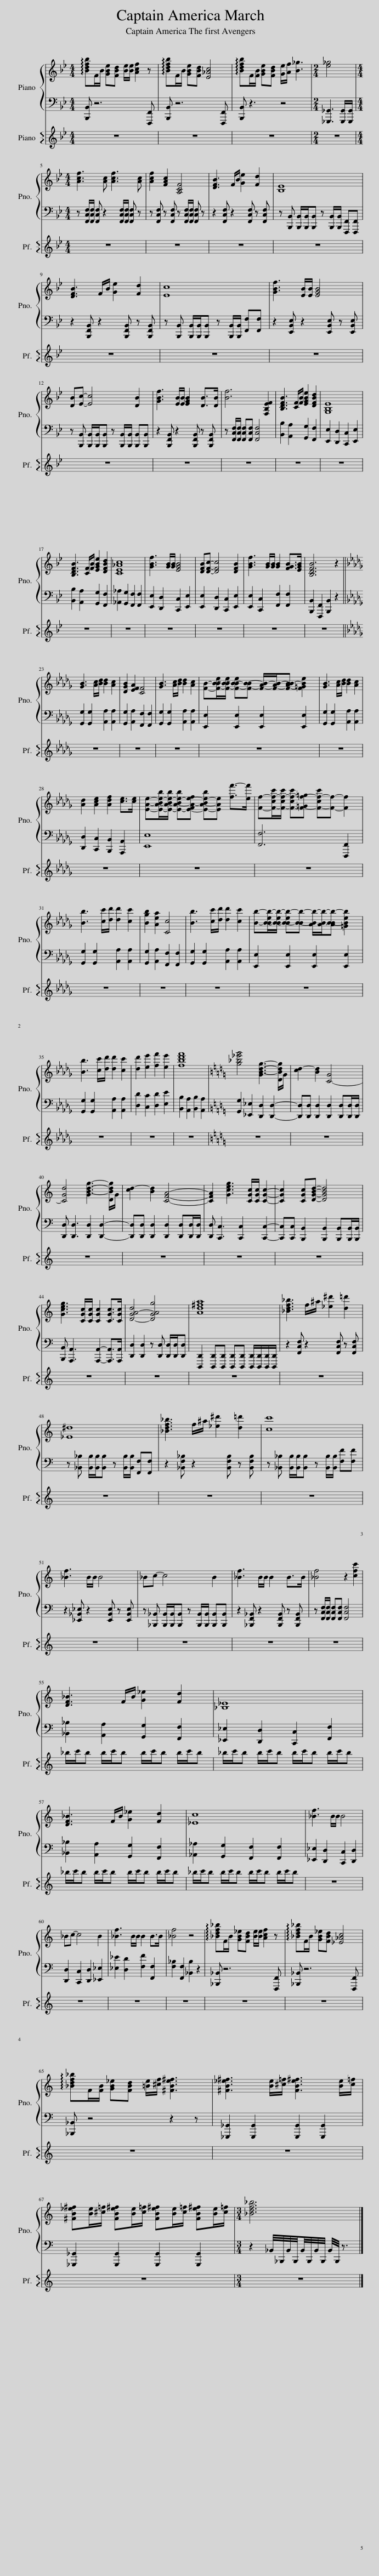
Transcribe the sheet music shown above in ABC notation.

X:1
%%score { 1 | 2 } 3
L:1/8
M:4/4
I:linebreak $
K:Bb
V:1 treble
V:2 bass
V:3 treble
V:1
 !arpeggio![Bdfb]F/B/ [GBe][FBd] [Be]/[Be]/ [Acf]2 z | !arpeggio![Bdfb]F/B/ [GBe][FBd] [E_Ac]4 | !arpeggio![Bdfb]F/[FB]/ [GBe][FBd] [Ge]/[Af]/ [B_g]3 |[M:2/4] [e_g]4 |$[M:4/4] [Acf]3 [Ac] [Acf]3 [Ac] | %5
 [Acf]2 [FAc]2 [A,CF]4 | [DFB]3 F/B/ [Ge]2 [Fd]2 | [B,E]8 |$ [DFB]3 F/B/ [Ge]2 [Fd]2 | [Ec]8 | %10
 [GBf]3 [EB]/[EB]/ [EGB]4 |$ [DB][Ec]- [Ec]4 [DB]2 | [GBf]3 [EB]/[EB]/ [EGB]2 [DB]>[DB] | [Bf]6 [F,B,EF]2 | [B,DFB]3 [CF]/[FB]/ [EGBe]2 [DFBd]2 | %15
 [G,B,E]8 |$ [B,DFB]3 [CF]/[FB]/ [EGBe]2 [DFBd]2 | [CE_Ac]8 | [GBf]3 [GB]/[GB]/ [EGB]4 | [DFB][DFc]- [DFc]4 [DFB]2 | %20
 [GBf]3 [GB]/[GB]/ [GB]2 [FGB]>[EGB] | [B,DFB]6 z2 ||$[K:Db] [GB]3 [Ac]/[Bd]/ [Bd]2 [Ac]2 | [DGB]2 [EFA]2 [CF]4 | [GB]3 [Ac]/[Bd]/ [Bd]2 [Ac]2 | %25
 [FB]-[F-B-Be]/[F-B-Be]/ [F-B-Be][F-B-B] [F-AB-]/[F-AB-]/[F-AB-B] [F=GBe]2 | [GB]3 [Ac]/[Bd]/ [Bd]2 [Ac]2 |$ [Ad]2 [Ace]2 [Adf]2 [ce]>[ce] | [EAe]-[E-A-Be-b]/[E-A-Be-b]/ [E-A-Be-b][E-FA-e-f] [E-A-Be-b][EAe] [ff'-]>[ef'] | [Ff]-[F-cf-c']/[F-cf-c']/ [F-cf-c'][F-=Gf-=g] [F-cf-c'][Ff]- [Ff]2 |$ %30
 [Bb]3 [cc']/[dd']/ [dd']2 [cc']2 | [Bgb]2 [Aea]2 [Cc]4 | [Bb]3 [cc']/[dd']/ [dd']2 [cc']2 | [Bb]-[B-Beb-]/[B-Beb-]/ [B-Beb-][B-Bb-] [AB-b-]/[AB-b-]/[AB-Bb-] [=GBeb]2 |$ [Bb]3 [cc']/[dd']/ [dd']2 [cc']2 | %35
 [dd']2 [ee']2 [ff']2 [ee']2 | [fbd'f']8 |[K:C] [g_b_e'g']4 [GB-d-g-]3 [DBdg]/G/ | [cd-]2 [Bd]2 [C-G]4 |$ [CGd]4 [GB-d-g-]3 [DBdg]/G/ | %40
 [cd-]2 [Bd]2 [CFA]4- | [CFA]2 [Gceg]3 [CGc]/[CGc]/ [CGc]2- | [CGc]2 [CGc][DGBd]- [DGBd]4 |$ [Gceg]3 [CGc]/[CGc]/ [CGc]2 [CGc]>[CGc] | [D-GA-d]4 [DGAg]4 | %45
 [Ad^fa]8 | [_Bdf_b]3 f/^a/ [_e^d']2 [d=d']2 |$ [_E^d]8 | [_Bdf_b]3 f/^a/ [_e^d']2 [d=d']2 | [cc']8 |$ %50
 [_Bf]3 B/B/ B4 | _Bc- c4 B2 | [_Bf]3 B/B/ B2 B>B | [_Bf]4 z2 [cfc']2 |$ [DF_B]3 F/B/ [G_e]2 [Fd]2 | %55
 [_B,_E]8 |$ [DF_B]3 F/B/ [G_e]2 [Fd]2 | [_Ec]8 | [_Bf]3 B/B/ B4 |$ _Bc- c4 B2 | %60
 [_Bf]3 B/B/ B2 B>B | [_Bf]4 z4 | !arpeggio![_Bdf_b]F/B/ [GB_e][FBd] [Be]/[Be]/ [Acf]2 z | !arpeggio![_Bdf_b]F/B/ [GB_e][FBd] [_E_Ac]4 |$ !arpeggio![_Bdf_b]F/[FB]/ [GB_e][FBd] [=Be]/[^cf]/ [^FBe^f]3 | %65
 [^FB_e^f]3 [Be]/[^c=f]/ [FBe^f]3 [Be]/[c=f]/ |$ [^FB_e^f][Be]/[^c=f]/ [FBe^f][Be]/[c=f]/ [FBe^f][Be]/[c=f]/ [FBe^f][Be]/[c=f]/ |[M:3/4] [_Bdf_b]6 |] %68
V:2
 [B,,,B,,] z6 [F,,,F,,] | [B,,,B,,] z6 [F,,,F,,] | [B,,,B,,] z3 z4 |[M:2/4] [_G,,,_G,,]3 [G,,,G,,]/[G,,,G,,]/ |$[M:4/4] z [F,,C,F,]/[F,,C,F,]/ [F,,C,F,] z2 [F,,C,F,]/[F,,C,F,]/ [F,,C,F,] z | %5
 z [F,,C,F,] z [F,,C,F,] z [F,,C,F,]/[F,,C,F,]/ [F,,C,F,] z | z2 [F,,C,F,] z2 [F,,C,F,] z [F,,C,F,] | z [B,,,B,,] [B,,,B,,]/[B,,,B,,]/[B,,,B,,] z [B,,,B,,]/[B,,,B,,]/ [F,,,F,,][F,,,F,,] |$ z2 [B,,,F,,B,,] z2 [B,,,F,,B,,] z [B,,,F,,B,,] | z [B,,,B,,] [B,,,B,,]/[B,,,B,,]/[B,,,B,,] z [B,,,B,,]/[B,,,B,,]/ [F,,F,][F,,F,] | %10
 z2 [E,,B,,E,] z2 [E,,B,,E,] z [E,,B,,E,] |$ z [B,,,B,,] [B,,,B,,]/[B,,,B,,]/[B,,,B,,] z [B,,,B,,]/[B,,,B,,]/ [B,,,B,,][B,,,B,,] | z2 [B,,,F,,B,,] z2 [B,,,F,,B,,] z [B,,,F,,B,,] | z [F,,C,F,]/[F,,C,F,]/ [F,,C,F,][F,,C,F,] [F,,C,F,]4 | [B,,B,]2 [A,,A,]2 [G,,G,]2 [F,,F,]2 | %15
 [E,,E,]2 [D,,D,]2 [C,,C,]2 [E,,E,]2 |$ [B,,B,]2 [A,,A,]2 [G,,G,]2 [F,,F,]2 | [_A,,_A,]2 [G,,G,]2 [F,,F,]2 [F,,F,]2 | [E,,E,]2 [D,,D,]2 [C,,C,]2 [E,,E,]2 | [E,,E,]2 [D,,D,]2 [C,,C,]2 [E,,E,]2 | %20
 [E,,E,]2 [C,,C,]2 [F,,F,]2 [F,,F,]2 | [B,,,B,,]2 [F,,,F,,]2 [B,,,B,,]2 z2 ||$[K:Db] [G,,G,]2 [G,,G,]2 [A,,A,]2 [A,,A,]2 | [G,,G,]2 [A,,A,]2 [F,,F,]2 [F,,F,]2 | [G,,G,]2 [G,,G,]2 [A,,A,]2 [A,,A,]2 | %25
 [E,,E,]2 [E,,E,]2 [E,,E,]2 [E,,E,]2 | [G,,G,]2 [G,,G,]2 [A,,A,]2 [A,,A,]2 |$ [D,,D,]2 [C,,C,]2 [B,,,B,,]2 [A,,,A,,]2 | [E,,E,]8 | [F,,F,]6 [F,,,F,,]2 |$ %30
 [G,,G,]2 [G,,G,]2 [A,,A,]2 [A,,A,]2 | [G,,G,]2 [A,,A,]2 [F,,F,]2 [F,,F,]2 | [G,,G,]2 [G,,G,]2 [A,,A,]2 [A,,A,]2 | [E,,E,]2 [E,,E,]2 [E,,E,]2 [E,,E,]2 |$ [G,,G,]2 [G,,G,]2 [A,,A,]2 [A,,A,]2 | %35
 [D,D]2 [C,C]2 [D,D]2 [E,E]2 | [B,,B,]2 [A,,A,]2 [B,,B,]2 [A,,A,]2 |[K:C] [G,,G,]2 [_E,,_E,]2 [D,,D,]2 [D,,D,]2- | [D,,D,][D,,D,] [D,,D,]2 [D,,D,]2 [D,,D,][D,,D,]/[D,,D,]/ |$ [D,,D,] [D,,D,]3 [D,,D,]2 [D,,D,]2- | %40
 [D,,D,][D,,D,] [D,,D,]2 [D,,D,]2 [D,,D,][D,,D,]/[D,,D,]/ | [D,,D,] [C,,C,]3 [C,,C,]2 [C,,C,]2- | [C,,C,][C,,C,] [B,,,B,,]2 [B,,,B,,]2 [B,,,B,,][B,,,B,,]/[B,,,B,,]/ |$ [B,,,B,,] [A,,,A,,]3 [A,,,A,,]2- [A,,,A,,]>[A,,,A,,] | [D,,D,]2 [D,,D,]2 z [D,,D,] [D,,D,]/[D,,D,]/[D,,D,] | %45
 [D,,,D,,]2 [D,,,D,,][D,,,D,,] [D,,,D,,][D,,,D,,] [D,,,D,,]/[D,,,D,,]/[D,,,D,,]/[D,,,D,,]/ | z2 [F,,C,F,] z2 [F,,C,F,] z [F,,C,F,] |$ z [_B,,_B,] [B,,B,]/[B,,B,]/[B,,B,] z [B,,B,]/[B,,B,]/ [F,,F,][F,,F,] | z2 [_B,,F,_B,] z2 [B,,F,B,] z [B,,F,B,] | z [_B,,_B,] [B,,B,]/[B,,B,]/[B,,B,] z [B,,B,]/[B,,B,]/ [F,F][F,F] |$ %50
 z2 [_E,,_B,,_E,] z2 [E,,B,,E,] z [E,,B,,E,] | z [_B,,,_B,,] [B,,,B,,]/[B,,,B,,]/[B,,,B,,] z [B,,,B,,]/[B,,,B,,]/ [B,,,B,,][B,,,B,,] | z2 [_B,,,F,,_B,,] z2 [B,,,F,,B,,] z [B,,,F,,B,,] | z [F,,C,F,]/[F,,C,F,]/ [F,,C,F,][F,,C,F,] [F,,C,F,]4 |$ [_B,,_B,]2 [A,,A,]2 [G,,G,]2 [F,,F,]2 | %55
 [_E,,_E,]2 [D,,D,]2 [C,,C,]2 [F,,F,]2 |$ [_B,,_B,]2 [A,,A,]2 [G,,G,]2 [F,,F,]2 | [_A,,_A,]2 [G,,G,]2 [F,,F,]2 [F,,F,]2 | [_E,,_E,]2 [D,,D,]2 [C,,C,]2 [D,,D,]2 |$ [D,,D,]2 [C,,C,]2 [D,,D,]2 [_E,,_E,]2 | %60
 [_E,_E]2 [D,D]2 [F,F]2 [F,,F,]2 | [F,_B,]2 [F,,F,]2 [_B,,B,]2 z2 | [_B,,,_B,,] z6 [F,,,F,,] | [_B,,,_B,,] z6 [F,,,F,,] |$ [_B,,,_B,,] z4 z2 z | %65
 [_G,,,_G,,]2 [G,,,G,,]2 [G,,,G,,]2 [G,,,G,,]2 |$ [_G,,,_G,,]2 [G,,,G,,]2 [G,,,G,,]2 [G,,,G,,]2 |[M:3/4] z2 _B,,/4_B,,,/4B,,/4B,,,/4B,,/4B,,,/4B,,/4B,,,/4 B,,/4B,,,/4 z3/2 |] %68
V:3
 z8 | z8 | z8 |[M:2/4] z4 |$[M:4/4] z8 | %5
 z8 | z8 | z8 |$ z8 | z8 | %10
 z8 |$ z8 | z8 | z8 | z8 | %15
 z8 |$ z8 | z8 | z8 | z8 | %20
 z8 | z8 ||$[K:Db] z8 | z8 | z8 | %25
 z8 | z8 |$ z8 | z8 | z8 |$ %30
 z8 | z8 | z8 | z8 |$ z8 | %35
 z8 | z8 |[K:C] z8 | z8 |$ z8 | %40
 z8 | z8 | z8 |$ z8 | z8 | %45
 z8 | z8 |$ z8 | z8 | z8 |$ %50
 z8 | z8 | z8 | z8 |$ _b/c'/b b/c'/b b/c'/b b/c'/b | %55
 _b/c'/b b/c'/b b/c'/b b/c'/b |$ _b/c'/b b/c'/b b/c'/b b/c'/b | _b/c'/b b/c'/b b/c'/b b/c'/b | z8 |$ z8 | %60
 z8 | z8 | z8 | z8 |$ z8 | %65
 z8 |$ z8 |[M:3/4] z6 |] %68
